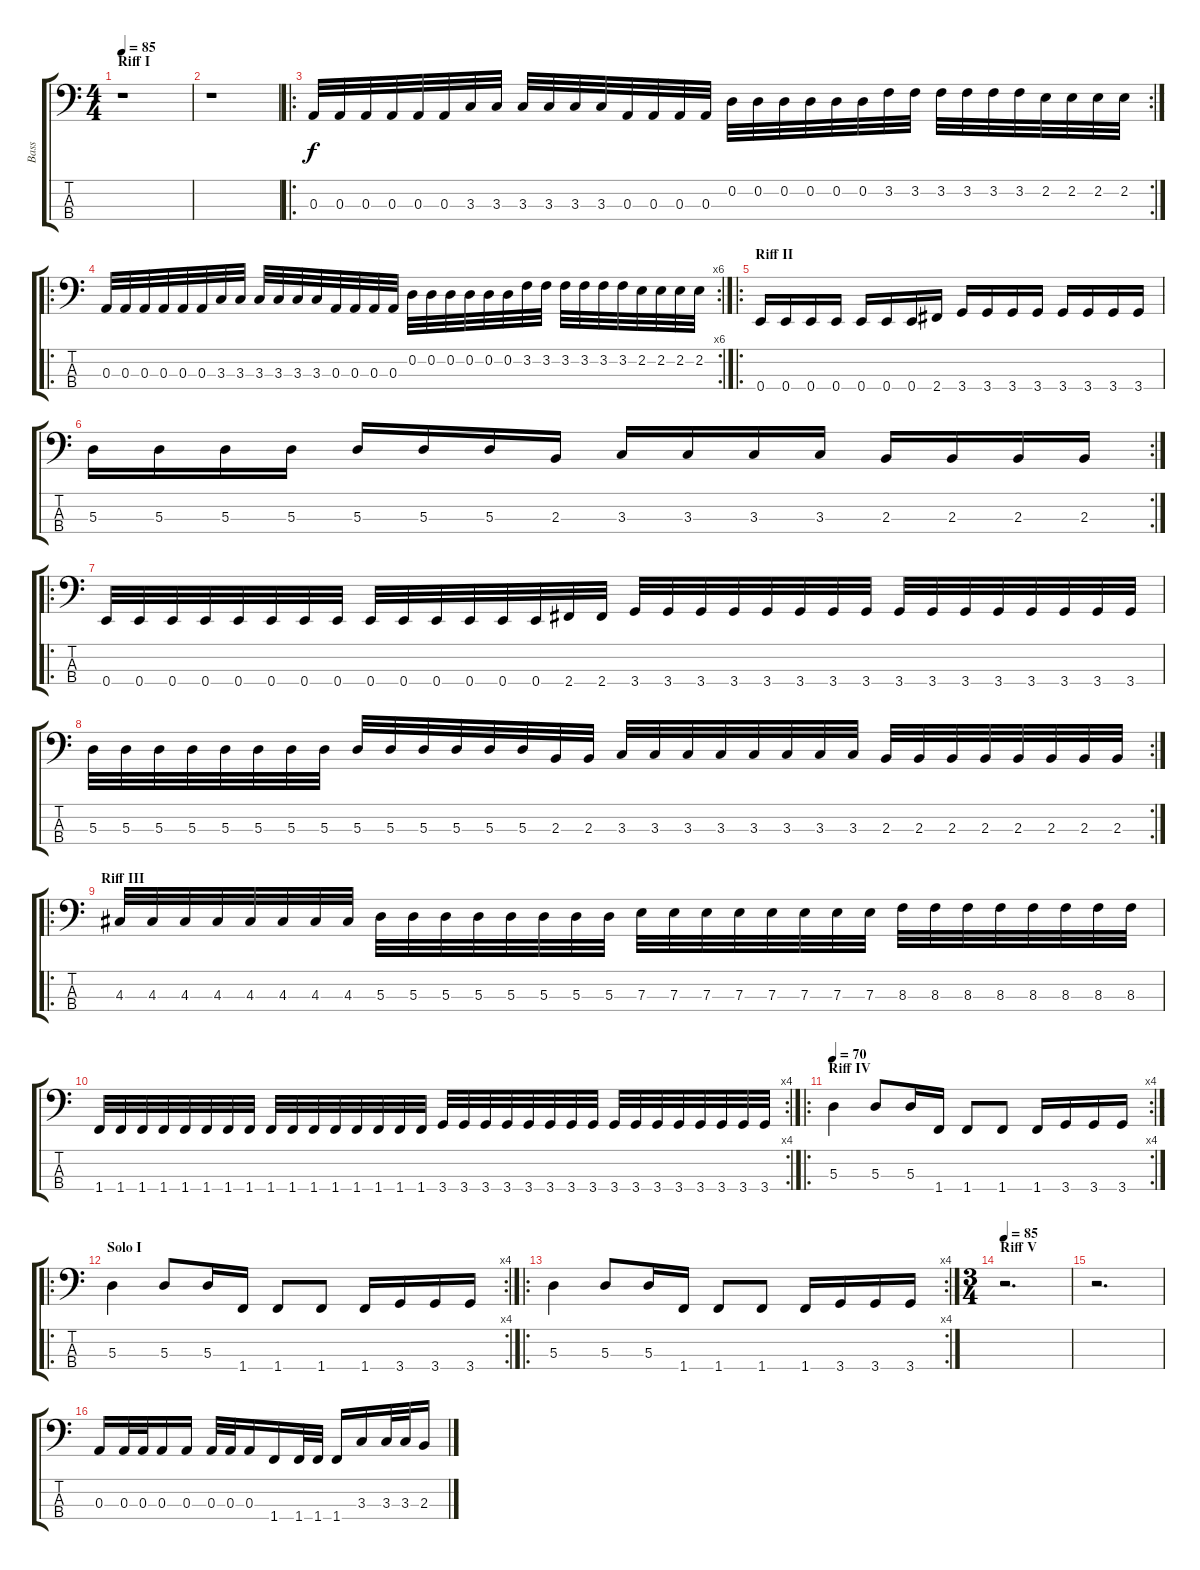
\track ("Bass" "Bass") {instrument electricbassfinger}
\staff {score tabs}
\tuning (G2 D2 A1 E1) {hide}
\ts (4 4)
\section ("" "Riff I")
\tempo 85
\clef f4
\ks c
r.1{dy f instrument electricbassfinger} |
r.1 |
\ro
\rc 2
0.3.32 0.3.32 0.3.32 0.3.32 0.3.32 0.3.32 3.3.32 3.3.32 3.3.32 3.3.32 3.3.32 3.3.32 0.3.32 0.3.32 0.3.32 0.3.32 0.2.32 0.2.32 0.2.32 0.2.32 0.2.32 0.2.32 3.2.32 3.2.32 3.2.32 3.2.32 3.2.32 3.2.32 2.2.32 2.2.32 2.2.32 2.2.32 |
\ro
\rc 6
0.3.32 0.3.32 0.3.32 0.3.32 0.3.32 0.3.32 3.3.32 3.3.32 3.3.32 3.3.32 3.3.32 3.3.32 0.3.32 0.3.32 0.3.32 0.3.32 0.2.32 0.2.32 0.2.32 0.2.32 0.2.32 0.2.32 3.2.32 3.2.32 3.2.32 3.2.32 3.2.32 3.2.32 2.2.32 2.2.32 2.2.32 2.2.32 |
\ro
\section ("" "Riff II")
0.4.16 0.4.16 0.4.16 0.4.16 0.4.16 0.4.16 0.4.16 2.4.16 3.4.16 3.4.16 3.4.16 3.4.16 3.4.16 3.4.16 3.4.16 3.4.16 |
\rc 2
5.3.16 5.3.16 5.3.16 5.3.16 5.3.16 5.3.16 5.3.16 2.3.16 3.3.16 3.3.16 3.3.16 3.3.16 2.3.16 2.3.16 2.3.16 2.3.16 |
\ro
0.4.32 0.4.32 0.4.32 0.4.32 0.4.32 0.4.32 0.4.32 0.4.32 0.4.32 0.4.32 0.4.32 0.4.32 0.4.32 0.4.32 2.4.32 2.4.32 3.4.32 3.4.32 3.4.32 3.4.32 3.4.32 3.4.32 3.4.32 3.4.32 3.4.32 3.4.32 3.4.32 3.4.32 3.4.32 3.4.32 3.4.32 3.4.32 |
\rc 2
5.3.32 5.3.32 5.3.32 5.3.32 5.3.32 5.3.32 5.3.32 5.3.32 5.3.32 5.3.32 5.3.32 5.3.32 5.3.32 5.3.32 2.3.32 2.3.32 3.3.32 3.3.32 3.3.32 3.3.32 3.3.32 3.3.32 3.3.32 3.3.32 2.3.32 2.3.32 2.3.32 2.3.32 2.3.32 2.3.32 2.3.32 2.3.32 |
\ro
\section ("" "Riff III")
4.3.32 4.3.32 4.3.32 4.3.32 4.3.32 4.3.32 4.3.32 4.3.32 5.3.32 5.3.32 5.3.32 5.3.32 5.3.32 5.3.32 5.3.32 5.3.32 7.3.32 7.3.32 7.3.32 7.3.32 7.3.32 7.3.32 7.3.32 7.3.32 8.3.32 8.3.32 8.3.32 8.3.32 8.3.32 8.3.32 8.3.32 8.3.32 |
\rc 4
1.4.32 1.4.32 1.4.32 1.4.32 1.4.32 1.4.32 1.4.32 1.4.32 1.4.32 1.4.32 1.4.32 1.4.32 1.4.32 1.4.32 1.4.32 1.4.32 3.4.32 3.4.32 3.4.32 3.4.32 3.4.32 3.4.32 3.4.32 3.4.32 3.4.32 3.4.32 3.4.32 3.4.32 3.4.32 3.4.32 3.4.32 3.4.32 |
\ro
\rc 4
\section ("" "Riff IV")
\tempo 70
5.3.4 5.3.8 5.3.16 1.4.16 1.4.8 1.4.8 1.4.16 3.4.16 3.4.16 3.4.16 |
\ro
\rc 4
\section ("" "Solo I")
5.3.4 5.3.8 5.3.16 1.4.16 1.4.8 1.4.8 1.4.16 3.4.16 3.4.16 3.4.16 |
\ro
\rc 4
5.3.4 5.3.8 5.3.16 1.4.16 1.4.8 1.4.8 1.4.16 3.4.16 3.4.16 3.4.16 |
\ts (3 4)
\section ("" "Riff V")
\tempo 85
r.2{d} |
r.2{d} |
0.3.16 0.3.32 0.3.32 0.3.16 0.3.16 0.3.32 0.3.32 0.3.16 1.4.16 1.4.32 1.4.32 1.4.16 3.3.16 3.3.32 3.3.32 2.3.16
